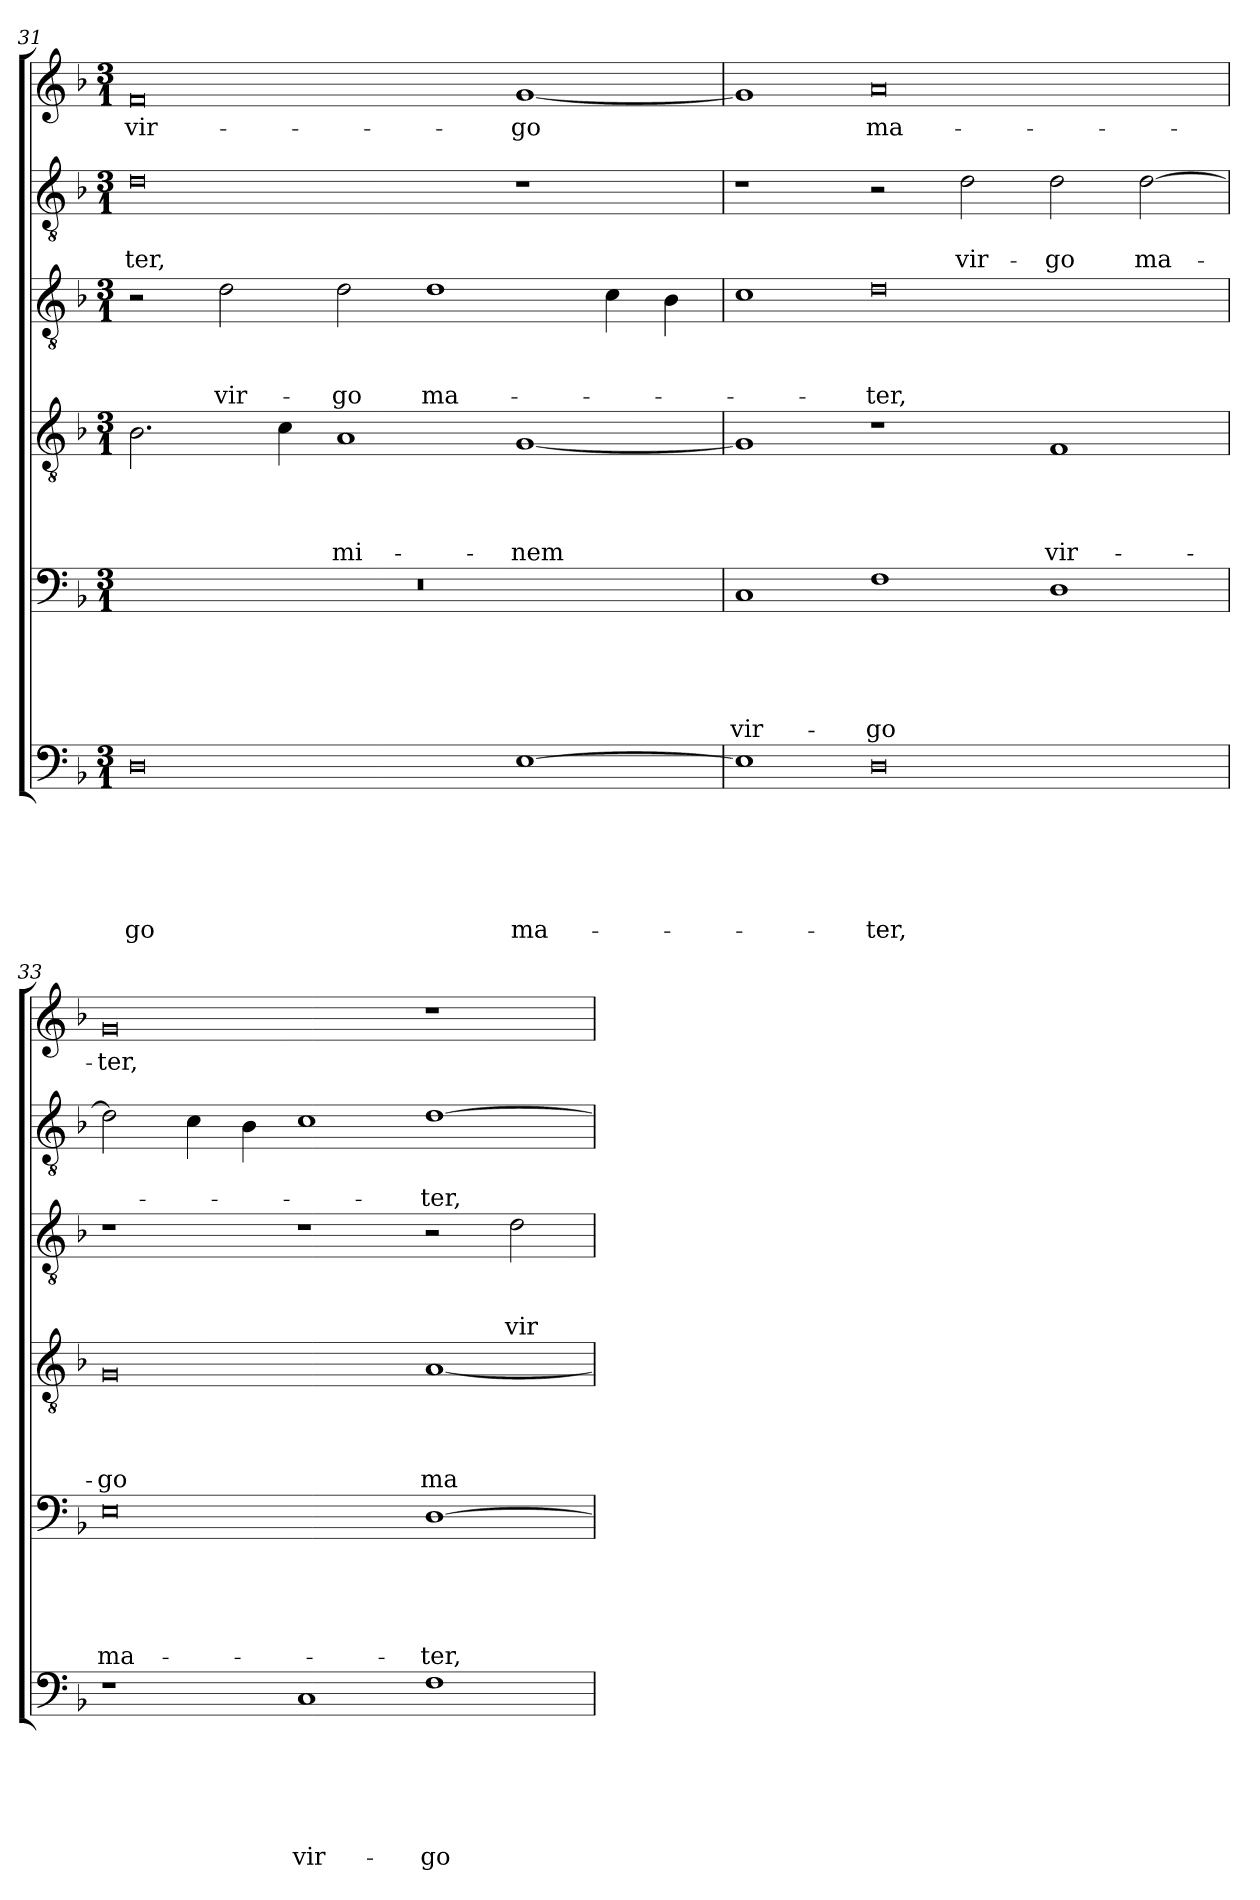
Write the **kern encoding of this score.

**kern	**text	**text	**text	**text	**text	**text	**kern	**text	**text	**text	**text	**text	**kern	**text	**text	**text	**text	**kern	**text	**text	**text	**kern	**text	**text	**kern	**text
*part6	*part6	*part6	*part6	*part6	*part6	*part6	*part5	*part5	*part5	*part5	*part5	*part5	*part4	*part4	*part4	*part4	*part4	*part3	*part3	*part3	*part3	*part2	*part2	*part2	*part1	*part1
*staff6	*staff6	*staff6	*staff6	*staff6	*staff6	*staff6	*staff5	*staff5	*staff5	*staff5	*staff5	*staff5	*staff4	*staff4	*staff4	*staff4	*staff4	*staff3	*staff3	*staff3	*staff3	*staff2	*staff2	*staff2	*staff1	*staff1
*clefF4	*	*	*	*	*	*	*clefF4	*	*	*	*	*	*clefGv2	*	*	*	*	*clefGv2	*	*	*	*clefGv2	*	*	*clefG2	*
*k[b-]	*	*	*	*	*	*	*k[b-]	*	*	*	*	*	*k[b-]	*	*	*	*	*k[b-]	*	*	*	*k[b-]	*	*	*k[b-]	*
*F:	*	*	*	*	*	*	*F:	*	*	*	*	*	*F:	*	*	*	*	*F:	*	*	*	*F:	*	*	*F:	*
*M3/1	*	*	*	*	*	*	*M3/1	*	*	*	*	*	*M3/1	*	*	*	*	*M3/1	*	*	*	*M3/1	*	*	*M3/1	*
=31	=31	=31	=31	=31	=31	=31	=31	=31	=31	=31	=31	=31	=31	=31	=31	=31	=31	=31	=31	=31	=31	=31	=31	=31	=31	=31
!	!	!	!	!	!	!LO:LY:b	!	!	!	!	!	!	!	!	!	!	!	!	!	!	!	!	!	!LO:LY:b	!	!LO:LY:b
0D	.	.	.	.	.	-go	0.r	.	.	.	.	.	2.B-\	.	.	.	.	2r	.	.	.	0d	.	-ter,	0f	vir-
!	!	!	!	!	!	!	!	!	!	!	!	!	!	!	!	!	!	!	!	!	!LO:LY:b	!	!	!	!	!
.	.	.	.	.	.	.	.	.	.	.	.	.	.	.	.	.	.	2d\	.	.	vir-	.	.	.	.	.
.	.	.	.	.	.	.	.	.	.	.	.	.	4c\	.	.	.	.	.	.	.	.	.	.	.	.	.
!	!	!	!	!	!	!	!	!	!	!	!	!	!	!	!	!	!LO:LY:b	!	!	!	!LO:LY:b	!	!	!	!	!
.	.	.	.	.	.	.	.	.	.	.	.	.	1A	.	.	.	-mi-	2d\	.	.	-go	.	.	.	.	.
!	!	!	!	!	!	!	!	!	!	!	!	!	!	!	!	!	!	!	!	!	!LO:LY:b	!	!	!	!	!
.	.	.	.	.	.	.	.	.	.	.	.	.	.	.	.	.	.	1d	.	.	ma-	.	.	.	.	.
!	!	!	!	!	!	!LO:LY:b	!	!	!	!	!	!	!	!	!	!	!LO:LY:b	!	!	!	!	!	!	!	!	!LO:LY:b
[1E	.	.	.	.	.	ma-	.	.	.	.	.	.	[1G	.	.	.	-nem	.	.	.	.	1r	.	.	[1g	-go
.	.	.	.	.	.	.	.	.	.	.	.	.	.	.	.	.	.	4c\	.	.	.	.	.	.	.	.
.	.	.	.	.	.	.	.	.	.	.	.	.	.	.	.	.	.	4B-\	.	.	.	.	.	.	.	.
=32	=32	=32	=32	=32	=32	=32	=32	=32	=32	=32	=32	=32	=32	=32	=32	=32	=32	=32	=32	=32	=32	=32	=32	=32	=32	=32
!	!	!	!	!	!	!	!	!	!	!	!	!LO:LY:b	!	!	!	!	!	!	!	!	!	!	!	!	!	!
1E]	.	.	.	.	.	.	1C	.	.	.	.	vir-	1G]	.	.	.	.	1c	.	.	.	1r	.	.	1g]	.
!	!	!	!	!	!	!LO:LY:b	!	!	!	!	!	!LO:LY:b	!	!	!	!	!	!	!	!	!LO:LY:b	!	!	!	!	!LO:LY:b
0D	.	.	.	.	.	-ter,	1F	.	.	.	.	-go	1r	.	.	.	.	0d	.	.	-ter,	2r	.	.	0a	ma-
!	!	!	!	!	!	!	!	!	!	!	!	!	!	!	!	!	!	!	!	!	!	!	!	!LO:LY:b	!	!
.	.	.	.	.	.	.	.	.	.	.	.	.	.	.	.	.	.	.	.	.	.	2d\	.	vir-	.	.
!	!	!	!	!	!	!	!	!	!	!	!	!	!	!	!	!	!LO:LY:b	!	!	!	!	!	!	!LO:LY:b	!	!
.	.	.	.	.	.	.	1D	.	.	.	.	.	1F	.	.	.	vir-	.	.	.	.	2d\	.	-go	.	.
!	!	!	!	!	!	!	!	!	!	!	!	!	!	!	!	!	!	!	!	!	!	!	!	!LO:LY:b	!	!
.	.	.	.	.	.	.	.	.	.	.	.	.	.	.	.	.	.	.	.	.	.	[2d\	.	ma-	.	.
!!LO:PB:g=z
=33	=33	=33	=33	=33	=33	=33	=33	=33	=33	=33	=33	=33	=33	=33	=33	=33	=33	=33	=33	=33	=33	=33	=33	=33	=33	=33
!	!	!	!	!	!	!	!	!	!	!	!	!LO:LY:b	!	!	!	!	!LO:LY:b	!	!	!	!	!	!	!	!	!LO:LY:b
1r	.	.	.	.	.	.	0E	.	.	.	.	ma-	0G	.	.	.	-go	1r	.	.	.	2d\]	.	.	0g	-ter,
.	.	.	.	.	.	.	.	.	.	.	.	.	.	.	.	.	.	.	.	.	.	4c\	.	.	.	.
.	.	.	.	.	.	.	.	.	.	.	.	.	.	.	.	.	.	.	.	.	.	4B-\	.	.	.	.
!	!	!	!	!	!	!LO:LY:b	!	!	!	!	!	!	!	!	!	!	!	!	!	!	!	!	!	!	!	!
1C	.	.	.	.	.	vir-	.	.	.	.	.	.	.	.	.	.	.	1r	.	.	.	1c	.	.	.	.
!	!	!	!	!	!	!LO:LY:b	!	!	!	!	!	!LO:LY:b	!	!	!	!	!LO:LY:b	!	!	!	!	!	!	!LO:LY:b	!	!
1F	.	.	.	.	.	-go	[1D	.	.	.	.	-ter,	[1A	.	.	.	ma-	2r	.	.	.	[1d	.	-ter,	1r	.
!	!	!	!	!	!	!	!	!	!	!	!	!	!	!	!	!	!	!	!	!	!LO:LY:b	!	!	!	!	!
.	.	.	.	.	.	.	.	.	.	.	.	.	.	.	.	.	.	2d\	.	.	vir-	.	.	.	.	.
=	=	=	=	=	=	=	=	=	=	=	=	=	=	=	=	=	=	=	=	=	=	=	=	=	=	=
*-	*-	*-	*-	*-	*-	*-	*-	*-	*-	*-	*-	*-	*-	*-	*-	*-	*-	*-	*-	*-	*-	*-	*-	*-	*-	*-
